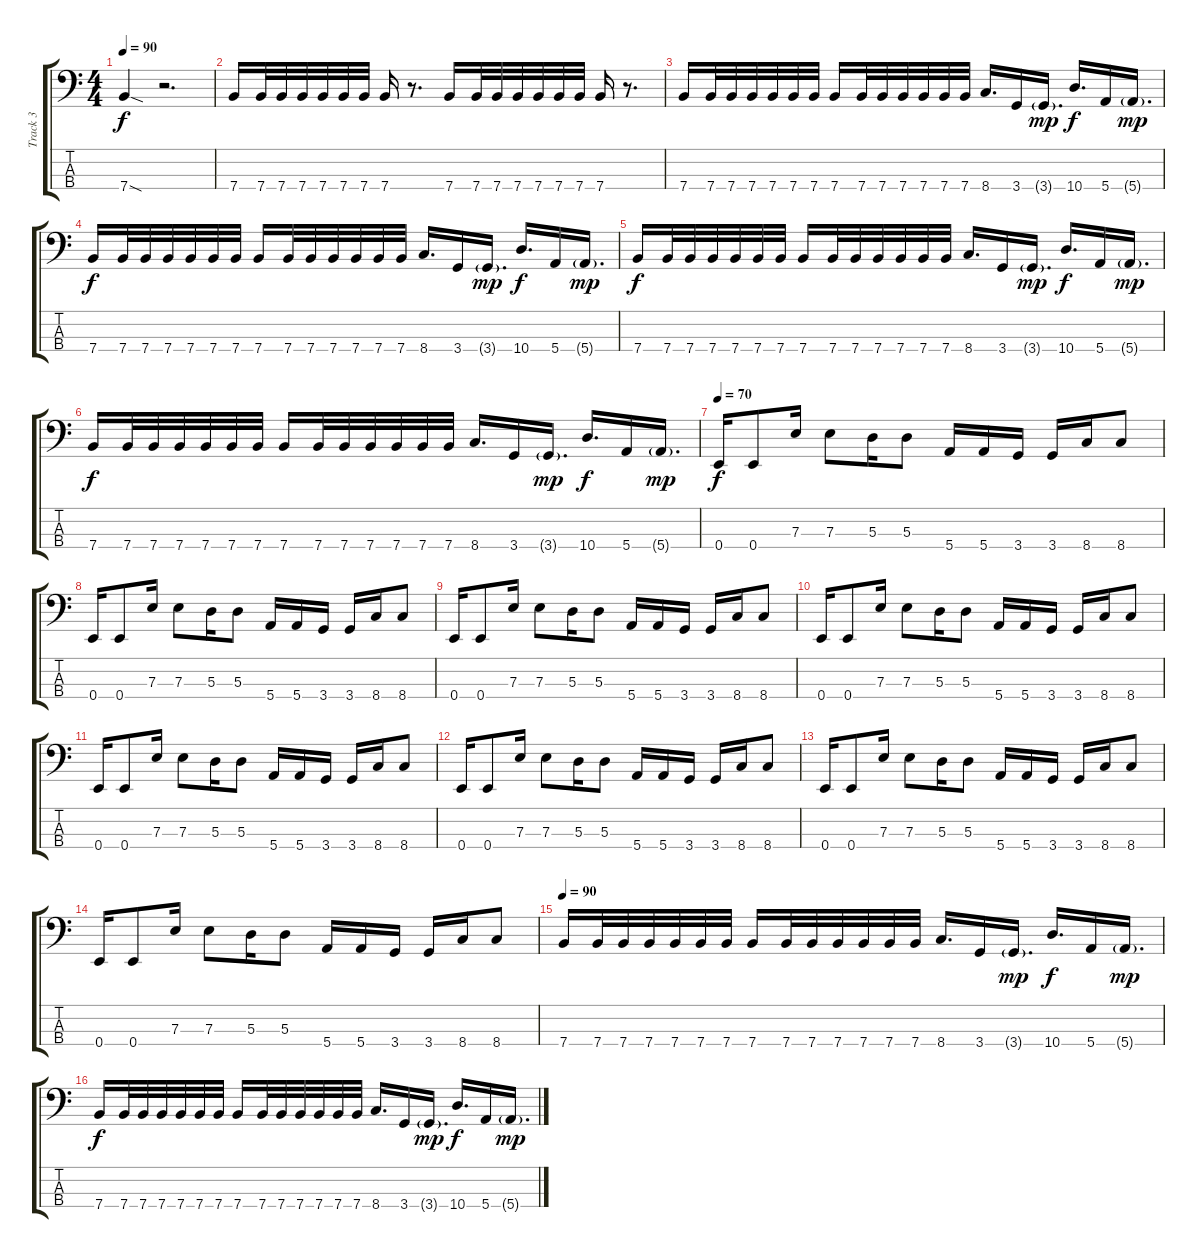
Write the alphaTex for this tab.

\track ("Track 3" "Track 3") {instrument electricbassfinger}
\staff {score tabs}
\tuning (G2 D2 A1 E1) {hide}
\ts (4 4)
\tempo 90
\clef f4
\ks c
7.4{sod}.4{dy f} r.2{d} |
7.4.16 7.4.32 7.4.32 7.4.32 7.4.32 7.4.32 7.4.32 7.4.16 r.8{d} 7.4.16 7.4.32 7.4.32 7.4.32 7.4.32 7.4.32 7.4.32 7.4.16 r.8{d} |
7.4.16 7.4.32 7.4.32 7.4.32 7.4.32 7.4.32 7.4.32 7.4.16 7.4.32 7.4.32 7.4.32 7.4.32 7.4.32 7.4.32 8.4.16{d} 3.4.16 3.4{g}.16{d dy mp} 10.4.16{d dy f} 5.4.16 5.4{g}.16{d dy mp} |
7.4.16{dy f} 7.4.32 7.4.32 7.4.32 7.4.32 7.4.32 7.4.32 7.4.16 7.4.32 7.4.32 7.4.32 7.4.32 7.4.32 7.4.32 8.4.16{d} 3.4.16 3.4{g}.16{d dy mp} 10.4.16{d dy f} 5.4.16 5.4{g}.16{d dy mp} |
7.4.16{dy f} 7.4.32 7.4.32 7.4.32 7.4.32 7.4.32 7.4.32 7.4.16 7.4.32 7.4.32 7.4.32 7.4.32 7.4.32 7.4.32 8.4.16{d} 3.4.16 3.4{g}.16{d dy mp} 10.4.16{d dy f} 5.4.16 5.4{g}.16{d dy mp} |
7.4.16{dy f} 7.4.32 7.4.32 7.4.32 7.4.32 7.4.32 7.4.32 7.4.16 7.4.32 7.4.32 7.4.32 7.4.32 7.4.32 7.4.32 8.4.16{d} 3.4.16 3.4{g}.16{d dy mp} 10.4.16{d dy f} 5.4.16 5.4{g}.16{d dy mp} |
\tempo 70
0.4.16{dy f} 0.4.8 7.3.16 7.3.8 5.3.16 5.3.8 5.4.16 5.4.16 3.4.16 3.4.16 8.4.16 8.4.8 |
0.4.16 0.4.8 7.3.16 7.3.8 5.3.16 5.3.8 5.4.16 5.4.16 3.4.16 3.4.16 8.4.16 8.4.8 |
0.4.16 0.4.8 7.3.16 7.3.8 5.3.16 5.3.8 5.4.16 5.4.16 3.4.16 3.4.16 8.4.16 8.4.8 |
0.4.16 0.4.8 7.3.16 7.3.8 5.3.16 5.3.8 5.4.16 5.4.16 3.4.16 3.4.16 8.4.16 8.4.8 |
0.4.16 0.4.8 7.3.16 7.3.8 5.3.16 5.3.8 5.4.16 5.4.16 3.4.16 3.4.16 8.4.16 8.4.8 |
0.4.16 0.4.8 7.3.16 7.3.8 5.3.16 5.3.8 5.4.16 5.4.16 3.4.16 3.4.16 8.4.16 8.4.8 |
0.4.16 0.4.8 7.3.16 7.3.8 5.3.16 5.3.8 5.4.16 5.4.16 3.4.16 3.4.16 8.4.16 8.4.8 |
0.4.16 0.4.8 7.3.16 7.3.8 5.3.16 5.3.8 5.4.16 5.4.16 3.4.16 3.4.16 8.4.16 8.4.8 |
\tempo 90
7.4.16 7.4.32 7.4.32 7.4.32 7.4.32 7.4.32 7.4.32 7.4.16 7.4.32 7.4.32 7.4.32 7.4.32 7.4.32 7.4.32 8.4.16{d} 3.4.16 3.4{g}.16{d dy mp} 10.4.16{d dy f} 5.4.16 5.4{g}.16{d dy mp} |
7.4.16{dy f} 7.4.32 7.4.32 7.4.32 7.4.32 7.4.32 7.4.32 7.4.16 7.4.32 7.4.32 7.4.32 7.4.32 7.4.32 7.4.32 8.4.16{d} 3.4.16 3.4{g}.16{d dy mp} 10.4.16{d dy f} 5.4.16 5.4{g}.16{d dy mp}
